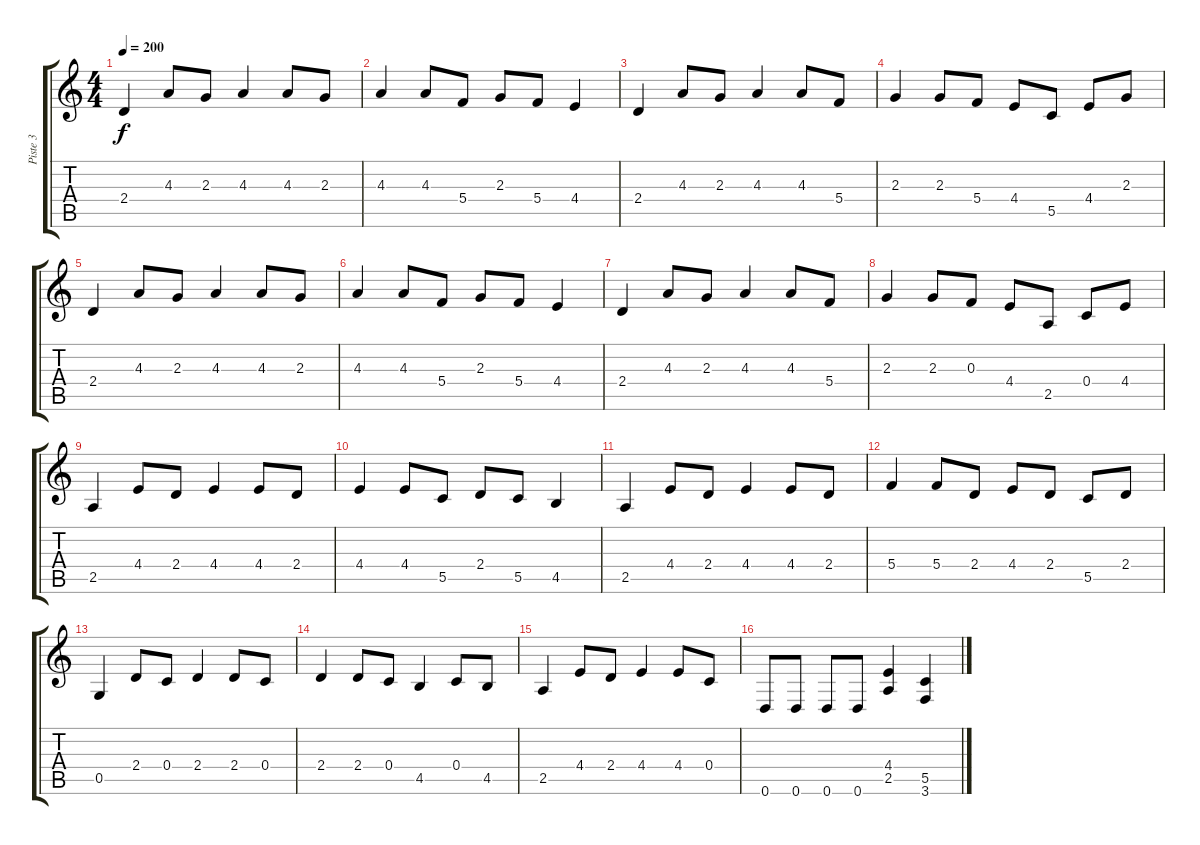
\track ("Piste 3" "Piste 3") {instrument distortionguitar}
\staff {score tabs}
\tuning (D4 A3 F3 C3 G2 D2) {hide}
\ts (4 4)
\tempo 200
\clef g2
\ks c
2.4.4{dy f volume 15} 4.3.8 2.3.8 4.3.4 4.3.8 2.3.8 |
4.3.4 4.3.8 5.4.8 2.3.8 5.4.8 4.4.4 |
2.4.4 4.3.8 2.3.8 4.3.4 4.3.8 5.4.8 |
2.3.4 2.3.8 5.4.8 4.4.8 5.5.8 4.4.8 2.3.8 |
2.4.4 4.3.8 2.3.8 4.3.4 4.3.8 2.3.8 |
4.3.4 4.3.8 5.4.8 2.3.8 5.4.8 4.4.4 |
2.4.4 4.3.8 2.3.8 4.3.4 4.3.8 5.4.8 |
2.3.4 2.3.8 0.3.8 4.4.8 2.5.8 0.4.8 4.4.8 |
2.5.4 4.4.8 2.4.8 4.4.4 4.4.8 2.4.8 |
4.4.4 4.4.8 5.5.8 2.4.8 5.5.8 4.5.4 |
2.5.4 4.4.8 2.4.8 4.4.4 4.4.8 2.4.8 |
5.4.4 5.4.8 2.4.8 4.4.8 2.4.8 5.5.8 2.4.8 |
0.5.4 2.4.8 0.4.8 2.4.4 2.4.8 0.4.8 |
2.4.4 2.4.8 0.4.8 4.5.4 0.4.8 4.5.8 |
2.5.4 4.4.8 2.4.8 4.4.4 4.4.8 0.4.8 |
0.6.8 0.6.8 0.6.8 0.6.8 (4.4 2.5).4 (5.5 3.6).4
